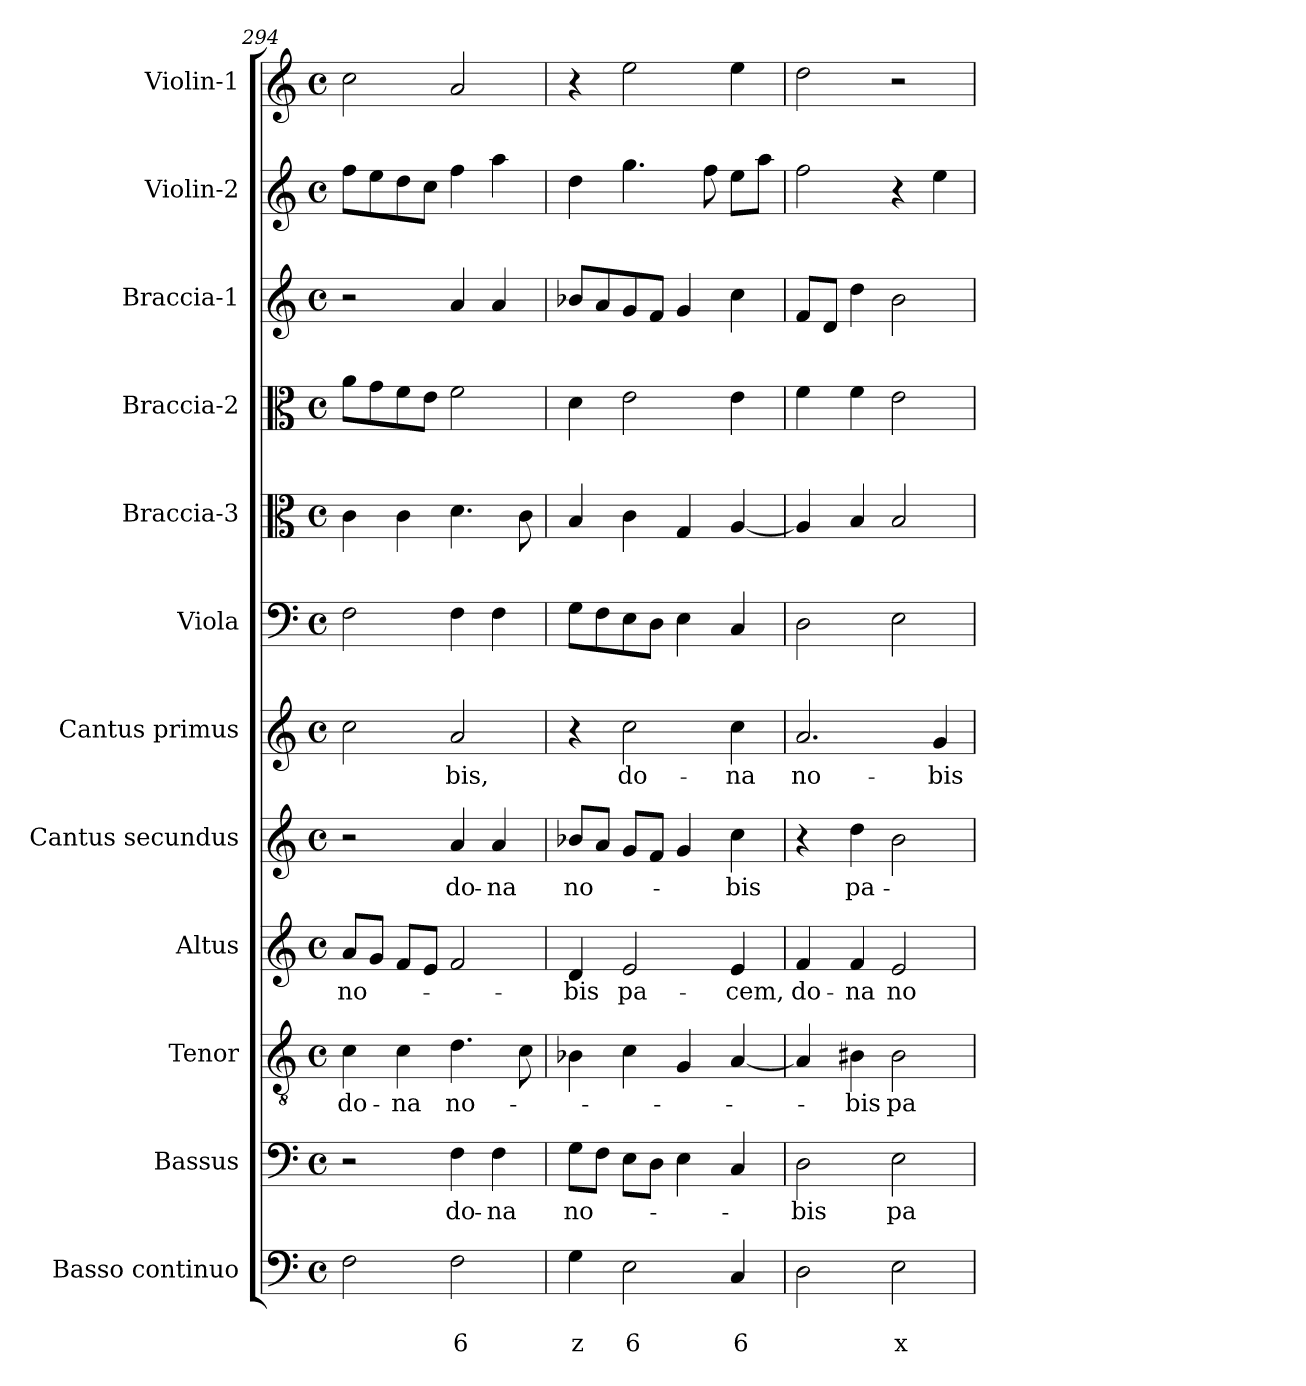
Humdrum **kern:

**kern	**text	**text	**kern	**text	**kern	**text	**kern	**text	**kern	**text	**kern	**text	**kern	**kern	**kern	**kern	**kern	**kern
*part12	*part12	*part12	*part11	*part11	*part10	*part10	*part9	*part9	*part8	*part8	*part7	*part7	*part6	*part5	*part4	*part3	*part2	*part1
*staff12	*staff12	*staff12	*staff11	*staff11	*staff10	*staff10	*staff9	*staff9	*staff8	*staff8	*staff7	*staff7	*staff6	*staff5	*staff4	*staff3	*staff2	*staff1
*I"Basso continuo	*	*	*I"Bassus	*	*I"Tenor	*	*I"Altus	*	*I"Cantus secundus	*	*I"Cantus primus	*	*I"Viola	*I"Braccia-3	*I"Braccia-2	*I"Braccia-1	*I"Violin-2	*I"Violin-1
*I'BC	*	*	*I'B	*	*I'T	*	*I'A	*	*I'C2	*	*I'C1	*	*I'Va	*I'Br3	*I'Br2	*I'Br1	*I'Vi2	*I'Vi1
*clefF4	*	*	*clefF4	*	*clefGv2	*	*clefG2	*	*clefG2	*	*clefG2	*	*clefF4	*clefC3	*clefC3	*clefG2	*clefG2	*clefG2
*k[]	*	*	*k[]	*	*k[]	*	*k[]	*	*k[]	*	*k[]	*	*k[]	*k[]	*k[]	*k[]	*k[]	*k[]
*C:	*	*	*C:	*	*C:	*	*C:	*	*C:	*	*C:	*	*C:	*C:	*C:	*C:	*C:	*C:
*M4/4	*	*	*M4/4	*	*M4/4	*	*M4/4	*	*M4/4	*	*M4/4	*	*M4/4	*M4/4	*M4/4	*M4/4	*M4/4	*M4/4
*met(c)	*	*	*met(c)	*	*met(c)	*	*met(c)	*	*met(c)	*	*met(c)	*	*met(c)	*met(c)	*met(c)	*met(c)	*met(c)	*met(c)
=294	=294	=294	=294	=294	=294	=294	=294	=294	=294	=294	=294	=294	=294	=294	=294	=294	=294	=294
!	!	!	!	!	!	!LO:LY:b	!	!	!	!	!	!	!	!	!	!	!	!
!	!	!	!	!	!	!	!	!LO:LY:b	!	!	!	!	!	!	!	!	!	!
2F\	.	.	2r	.	4c\	do-	8a/L	no-	2r	.	2cc\	.	2F\	4c\	8a\L	2r	8ff\L	2cc\
.	.	.	.	.	.	.	8g/J	.	.	.	.	.	.	.	8g\	.	8ee\	.
!	!	!	!	!	!	!LO:LY:b	!	!	!	!	!	!	!	!	!	!	!	!
.	.	.	.	.	4c\	-na	8f/L	.	.	.	.	.	.	4c\	8f\	.	8dd\	.
.	.	.	.	.	.	.	8e/J	.	.	.	.	.	.	.	8e\J	.	8cc\J	.
!	!	!LO:LY:b	!	!	!	!	!	!	!	!	!	!	!	!	!	!	!	!
!	!	!	!	!LO:LY:b	!	!	!	!	!	!	!	!	!	!	!	!	!	!
!	!	!	!	!	!	!LO:LY:b	!	!	!	!	!	!	!	!	!	!	!	!
!	!	!	!	!	!	!	!	!	!	!LO:LY:b	!	!	!	!	!	!	!	!
!	!	!	!	!	!	!	!	!	!	!	!	!LO:LY:b	!	!	!	!	!	!
2F\	.	6	4F\	do-	4.d\	no-	2f/	.	4a/	do-	2a/	-bis,	4F\	4.d\	2f\	4a/	4ff\	2a/
!	!	!	!	!LO:LY:b	!	!	!	!	!	!	!	!	!	!	!	!	!	!
!	!	!	!	!	!	!	!	!	!	!LO:LY:b	!	!	!	!	!	!	!	!
.	.	.	4F\	-na	.	.	.	.	4a/	-na	.	.	4F\	.	.	4a/	4aa\	.
.	.	.	.	.	8c\	.	.	.	.	.	.	.	.	8c\	.	.	.	.
=295	=295	=295	=295	=295	=295	=295	=295	=295	=295	=295	=295	=295	=295	=295	=295	=295	=295	=295
!	!	!LO:LY:b	!	!	!	!	!	!	!	!	!	!	!	!	!	!	!	!
!	!	!	!	!LO:LY:b	!	!	!	!	!	!	!	!	!	!	!	!	!	!
!	!	!	!	!	!	!	!	!LO:LY:b	!	!	!	!	!	!	!	!	!	!
!	!	!	!	!	!	!	!	!	!	!LO:LY:b	!	!	!	!	!	!	!	!
4G\	.	z	8G\L	no-	4B-X\	.	4d/	-bis	8b-X/L	no-	4r	.	8G\L	4B/	4d\	8b-X/L	4dd\	4r
.	.	.	8F\J	.	.	.	.	.	8a/J	.	.	.	8F\	.	.	8a/	.	.
!	!	!LO:LY:b	!	!	!	!	!	!	!	!	!	!	!	!	!	!	!	!
!	!	!	!	!	!	!	!	!LO:LY:b	!	!	!	!	!	!	!	!	!	!
!	!	!	!	!	!	!	!	!	!	!	!	!LO:LY:b	!	!	!	!	!	!
2E\	.	6	8E\L	.	4c\	.	2e/	pa-	8g/L	.	2cc\	do-	8E\	4c\	2e\	8g/	4.gg\	2ee\
.	.	.	8D\J	.	.	.	.	.	8f/J	.	.	.	8D\J	.	.	8f/J	.	.
.	.	.	4E\	.	4G/	.	.	.	4g/	.	.	.	4E\	4G/	.	4g/	.	.
.	.	.	.	.	.	.	.	.	.	.	.	.	.	.	.	.	8ff\	.
!	!	!LO:LY:b	!	!	!	!	!	!	!	!	!	!	!	!	!	!	!	!
!	!	!	!	!	!	!	!	!LO:LY:b	!	!	!	!	!	!	!	!	!	!
!	!	!	!	!	!	!	!	!	!	!LO:LY:b	!	!	!	!	!	!	!	!
!	!	!	!	!	!	!	!	!	!	!	!	!LO:LY:b	!	!	!	!	!	!
4C/	.	6	4C/	.	[4A/	.	4e/	-cem,	4cc\	-bis	4cc\	-na	4C/	[4A/	4e\	4cc\	8ee\L	4ee\
.	.	.	.	.	.	.	.	.	.	.	.	.	.	.	.	.	8aa\J	.
=296	=296	=296	=296	=296	=296	=296	=296	=296	=296	=296	=296	=296	=296	=296	=296	=296	=296	=296
!	!	!	!	!LO:LY:b	!	!	!	!	!	!	!	!	!	!	!	!	!	!
!	!	!	!	!	!	!	!	!LO:LY:b	!	!	!	!	!	!	!	!	!	!
!	!	!	!	!	!	!	!	!	!	!	!	!LO:LY:b	!	!	!	!	!	!
2D\	.	.	2D\	-bis	4A/]	.	4f/	do-	4r	.	2.a/	no-	2D\	4A/]	4f\	8f/L	2ff\	2dd\
.	.	.	.	.	.	.	.	.	.	.	.	.	.	.	.	8d/J	.	.
!	!	!	!	!	!	!LO:LY:b	!	!	!	!	!	!	!	!	!	!	!	!
!	!	!	!	!	!	!	!	!LO:LY:b	!	!	!	!	!	!	!	!	!	!
!	!	!	!	!	!	!	!	!	!	!LO:LY:b	!	!	!	!	!	!	!	!
.	.	.	.	.	4B#X\	-bis	4f/	-na	4dd\	pa-	.	.	.	4B/	4f\	4dd\	.	.
!	!	!LO:LY:b	!	!	!	!	!	!	!	!	!	!	!	!	!	!	!	!
!	!	!	!	!LO:LY:b	!	!	!	!	!	!	!	!	!	!	!	!	!	!
!	!	!	!	!	!	!LO:LY:b	!	!	!	!	!	!	!	!	!	!	!	!
!	!	!	!	!	!	!	!	!LO:LY:b	!	!	!	!	!	!	!	!	!	!
2E\	.	x	2E\	pa-	2B#\	pa-	2e/	no-	2b\	.	.	.	2E\	2B/	2e\	2b\	4r	2r
!	!	!	!	!	!	!	!	!	!	!	!	!LO:LY:b	!	!	!	!	!	!
.	.	.	.	.	.	.	.	.	.	.	4g/	-bis	.	.	.	.	4ee\	.
=	=	=	=	=	=	=	=	=	=	=	=	=	=	=	=	=	=	=
*-	*-	*-	*-	*-	*-	*-	*-	*-	*-	*-	*-	*-	*-	*-	*-	*-	*-	*-
